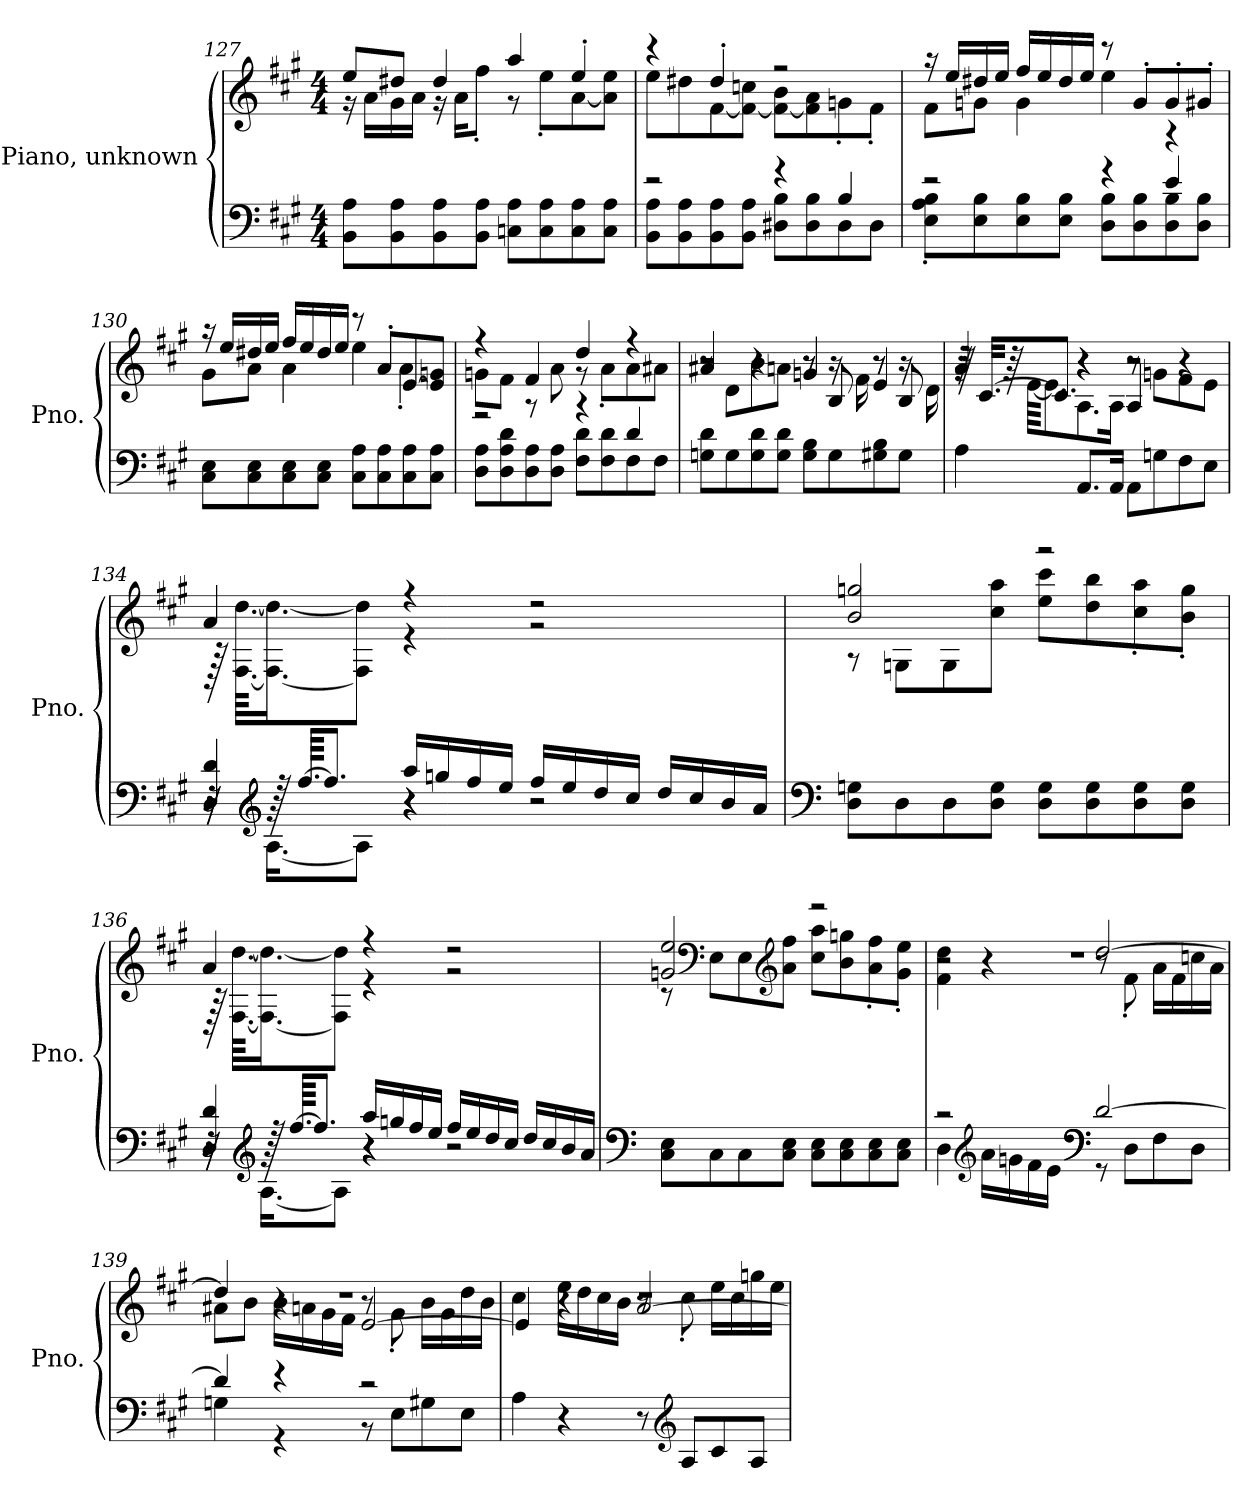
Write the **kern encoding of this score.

**kern	**kern
*part1	*part1
*staff2	*staff1
*I"Piano, unknown	*
*I'Pno.	*
*clefF4	*clefG2
*k[f#c#g#]	*k[f#c#g#]
*M4/4	*M4/4
=127	=127
*	*^
8BB\ 8A\L	8ee/L	16r
.	.	16a\LL
8BB\ 8A\	8dd#X/J	16g#\
.	.	16a\JJ
8BB\ 8A\	4dd#/	16r
.	.	16a\KL
8BB\ 8A\J	.	8ff#'\J
8Cn\ 8A\L	4aa/	8r
8C\ 8A\	.	8ee'\L
8C\ 8A\	4ee'/	[8a\
8C\ 8A\J	.	8a\] 8ee\J
!!LO:LB:g=z	!!
=128	=128	=128
*^	*	*
2r	8BB\ 8A\L	4r	8ee\L
.	8BB\ 8A\	.	8dd#X\
.	8BB\ 8A\	4dd#'/	[8f#\
.	8BB\ 8A\J	.	8f#\_ 8ccn\J
4r	8D#X\ 8B\L	2r	8f#\_ 8b\L
.	8D#\ 8B\	.	8f#\] 8a\
4B/	8D#\	.	8gn'\
.	8D#\J	.	8f#'\J
=129	=129	=129	=129
2r	8E\' 8A\' 8B\'L	16r	8f#\L
.	.	16ee/LL	.
.	8E\ 8B\	16dd#X/	8gn\J
.	.	16ee/JJ	.
.	8E\ 8B\	16ff#/LL	4g\
.	.	16ee/	.
.	8E\ 8B\J	16dd#/	.
.	.	16ee/JJ	.
4r	8D\ 8B\L	8r	4ee\
.	8D\ 8B\	8g'/L	.
4e/	8D\ 8B\	8g'/	4r
.	8D\ 8B\J	8g#X'/J	.
*v	*v	*	*
=130	=130	=130
8C#\ 8E\L	16r	8g#\L
.	16ee/LL	.
8C#\ 8E\	16dd#X/	8a\J
.	16ee/JJ	.
8C#\ 8E\	16ff#/LL	4a\
.	16ee/	.
8C#\ 8E\J	16dd#/	.
.	16ee/JJ	.
8C#\ 8A\L	8r	4ee\
8C#\ 8A\	8a'/L	.
8C#\ 8A\	[8e/	4a'\
8C#\ 8A\J	8e/] 8gn/J	.
!!LO:PB:g=z	!!
=131	=131	=131
*^	*	*
2r	8D\ 8A\L	4r	8gn\L
.	8D\ 8A\ 8d\	.	8f#\J
.	8D\ 8A\	4f#/	8r
.	8D\ 8A\J	.	8a\
4r	8F#\ 8d\L	4dd/	8r
.	8F#\ 8d\	.	8a'\L
4d/	8F#\	4r	8a\
.	8F#\J	.	8a#X\J
*v	*v	*	*
=132	=132	=132
*	*	*^
8Gn\ 8d\L	4a#X/	8r	2r
8G\	.	8d\L	.
8G\ 8d\	4r	8b\	.
8G\ 8d\J	.	8an\J	.
8G\ 8B\L	4gn/	8r	8r
8G\	.	16r	8B/
.	.	16f#\	.
8G#X\ 8B\	4e/	8r	8r
8G#\J	.	16r	8B/
.	.	16d\	.
=133	=133	=133	=133
4A\	4a/	32r	64r
.	.	.	[32.c#/KKL
.	.	64r	.
.	.	[64e\KKKL	.
.	.	8.e\]	8.c#/J]
8.AA/L	4r	8.A\	4r
16AA/Jk	.	16A\Jk	.
8AA\L	2r	8r	4A/
8Gn\	.	8gn\L	.
8F#\	.	8f#\	4r
8E\J	.	8e\J	.
*	*	*v	*v
!!LO:LB:g=z
=134	=134	=134
*^	*	*
*	*^	*	*
32r	32r	4D/ 4d/	4a/	128r
.	.	.	.	[64.F#\ [64.dd\KKLL
*clefG2	*	*	*	*
128r	[16.A\KL	.	.	16.F#\_ 16.dd\_J
[64.ff#/KKKL	.	.	.	.
8.ff#/J]	.	.	.	.
.	8A\J]	.	.	8F#\] 8dd\]J
16aa/LL	4r	4r	4r	4r
16ggn/	.	.	.	.
16ff#/	.	.	.	.
16ee/JJ	.	.	.	.
16ff#/LL	2r	2r	2r	2r
16ee/	.	.	.	.
16dd/	.	.	.	.
16cc#/JJ	.	.	.	.
16dd/LL	.	.	.	.
16cc#/	.	.	.	.
16b/	.	.	.	.
16a/JJ	.	.	.	.
*v	*v	*v	*	*
=135	=135	=135
*clefF4	*	*
8D\ 8Gn\L	2b/ 2ggn/	8r
8D\	.	8Gn\L
8D\	.	8G\
8D\ 8G\J	.	8cc#\ 8aa\J
8D\ 8G\L	2r	8ee\ 8ccc#\L
8D\ 8G\	.	8dd\ 8bb\
8D\ 8G\	.	8cc#\' 8aa\'
8D\ 8G\J	.	8b\' 8gg\'J
!!LO:LB:g=z	!!
=136	=136	=136
*^	*	*
*	*^	*	*
32r	32r	4D/ 4d/	4a/	128r
.	.	.	.	[64.F#\ [64.dd\KKLL
*clefG2	*	*	*	*
128r	[16.A\KL	.	.	16.F#\_ 16.dd\_J
[64.ff#/KKKL	.	.	.	.
8.ff#/J]	.	.	.	.
.	8A\J]	.	.	8F#\] 8dd\]J
16aa/LL	4r	4r	4r	4r
16ggn/	.	.	.	.
16ff#/	.	.	.	.
16ee/JJ	.	.	.	.
16ff#/LL	2r	2r	2r	2r
16ee/	.	.	.	.
16dd/	.	.	.	.
16cc#/JJ	.	.	.	.
16dd/LL	.	.	.	.
16cc#/	.	.	.	.
16b/	.	.	.	.
16a/JJ	.	.	.	.
*v	*v	*v	*	*
=137	=137	=137
*clefF4	*	*
8C#\ 8E\L	2gn/ 2ee/	8r
*	*clefF4	*
8C#\	.	8E\L
8C#\	.	8E\
*	*clefG2	*
8C#\ 8E\J	.	8a\ 8ff#\J
8C#\ 8E\L	2r	8cc#\ 8aa\L
8C#\ 8E\	.	8b\ 8ggn\
8C#\ 8E\	.	8a\' 8ff#\'
8C#\ 8E\J	.	8g\' 8ee\'J
!!LO:LB:g=z
=138	=138	=138
*^	*	*^
2r	4D\	1r	4f#\ 4dd\	2r
*clefG2	*	*	*	*
.	16a\LL	.	4r	.
.	16gn\	.	.	.
.	16f#\	.	.	.
.	16e\JJ	.	.	.
*clefF4	*	*	*	*
[2d/	8r	.	8r	[2dd/
.	8D\L	.	8f#'\	.
.	8F#\	.	16a\LL	.
.	.	.	16f#\	.
.	8D\J	.	16ccn\	.
.	.	.	16a\JJ	.
=139	=139	=139	=139	=139
4d/]	4Gn\	1r	8a#X\L	4dd/]
.	.	.	8b\J	.
4r	4r	.	16b\LL	4r
.	.	.	16an\	.
.	.	.	16g#\	.
.	.	.	16f#\JJ	.
2r	8r	.	8r	[2e/
.	8E\L	.	8g#'\	.
.	8G#X\	.	16b\LL	.
.	.	.	16g#\	.
.	8E\J	.	16dd\	.
.	.	.	16b\JJ	.
*v	*v	*	*	*
!!LO:LB:g=z	!!	!!
=140	=140	=140	=140
4A\	1r	4cc#\	4e/]
4r	.	16ee\LL	4r
.	.	16dd\	.
.	.	16cc#\	.
.	.	16b\JJ	.
8r	.	8r	[2a/
*clefG2	*	*	*
8A/L	.	8cc#'\	.
8c#/	.	16ee\LL	.
.	.	16cc#\	.
8A/J	.	16ggn\	.
.	.	16ee\JJ	.
*	*v	*v	*v
=	=
*-	*-
